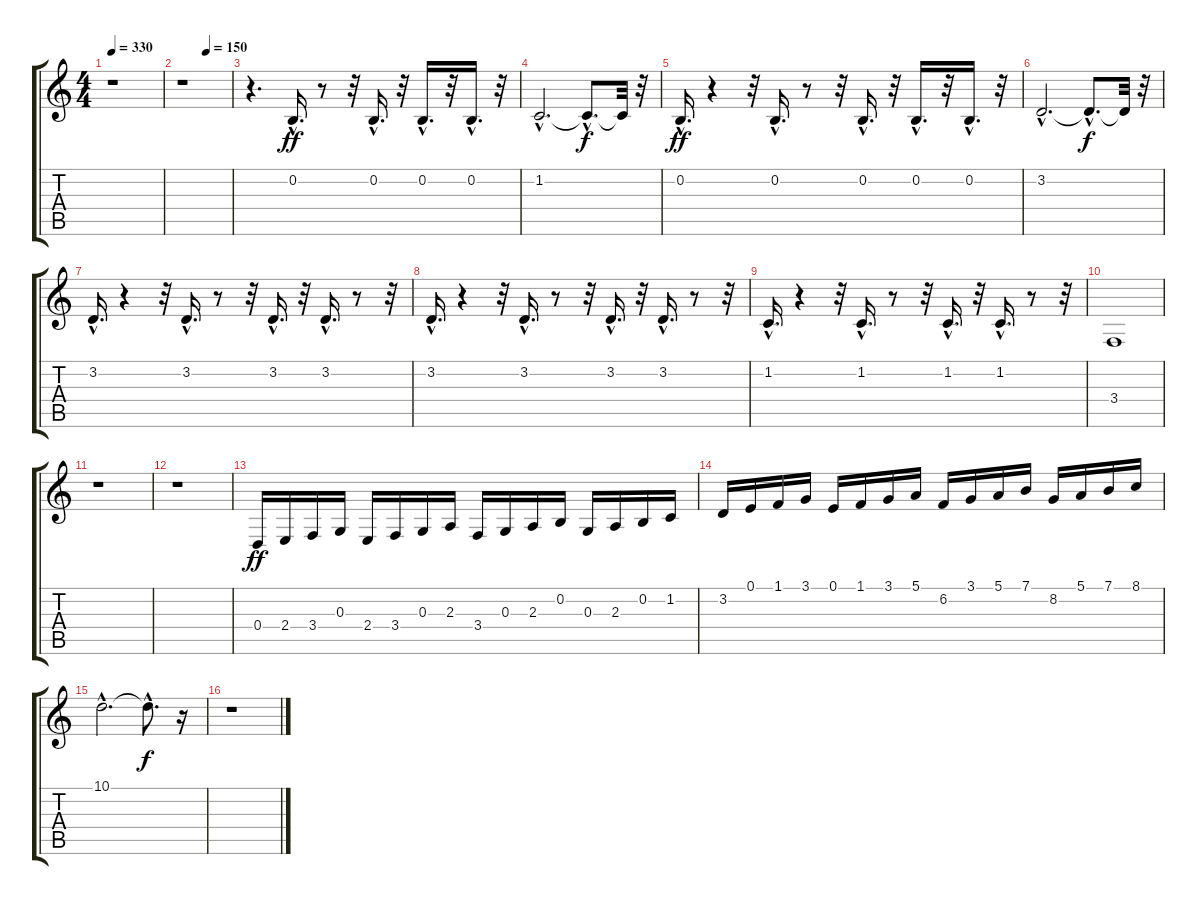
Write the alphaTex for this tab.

\track "" {instrument stringensemble1}
\staff {score tabs}
\tuning (E4 B3 G3 D3 A2 E2) {hide}
\ts (4 4)
\tempo 330
\clef g2
\ks c
r.1{dy ff instrument stringensemble1} |
\tempo (150 0.5)
r.1 |
r.4{d} 0.2{hac}.16{d} r.8 r.32 0.2{hac}.16{d} r.32 0.2{hac}.16{d} r.32 0.2{hac}.16{d} r.32 |
1.2{hac}.2{d} 1.2{hac t}.8{d dy f} 1.2{t}.32 r.32 |
0.2{hac}.16{d dy ff} r.4 r.32 0.2{hac}.16{d} r.8 r.32 0.2{hac}.16{d} r.32 0.2{hac}.16{d} r.32 0.2{hac}.16{d} r.32 |
3.2{hac}.2{d} 3.2{hac t}.8{d dy f} 3.2{t}.32 r.32 |
3.2{hac}.16{d} r.4 r.32 3.2{hac}.16{d} r.8 r.32 3.2{hac}.16{d} r.32 3.2{hac}.16{d} r.8 r.32 |
3.2{hac}.16{d} r.4 r.32 3.2{hac}.16{d} r.8 r.32 3.2{hac}.16{d} r.32 3.2{hac}.16{d} r.8 r.32 |
1.2{hac}.16{d} r.4 r.32 1.2{hac}.16{d} r.8 r.32 1.2{hac}.16{d} r.32 1.2{hac}.16{d} r.8 r.32 |
3.4.1 |
r.1 |
r.1 |
0.4.16{dy ff} 2.4.16 3.4.16 0.3.16 2.4.16 3.4.16 0.3.16 2.3.16 3.4.16 0.3.16 2.3.16 0.2.16 0.3.16 2.3.16 0.2.16 1.2.16 |
3.2.16 0.1.16 1.1.16 3.1.16 0.1.16 1.1.16 3.1.16 5.1.16 6.2.16 3.1.16 5.1.16 7.1.16 8.2.16 5.1.16 7.1.16 8.1.16 |
10.1{hac}.2{d} 10.1{hac t}.8{d dy f} r.16 |
r.1
